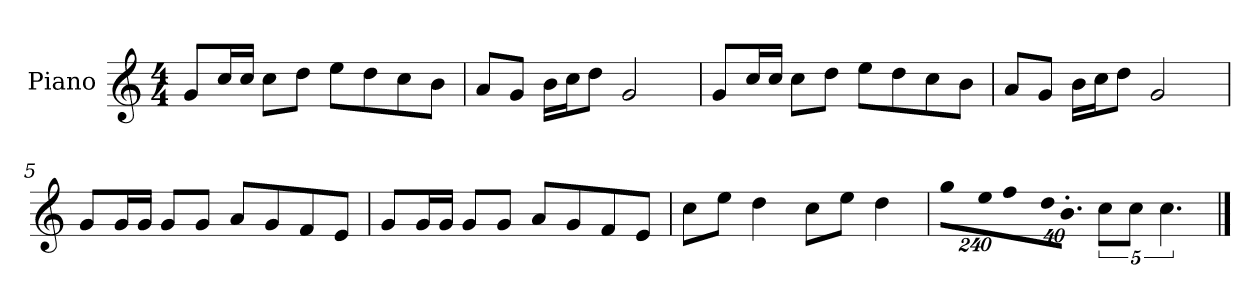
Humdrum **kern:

**kern
*part1
*staff1
*I"Piano
*I'P-no
*clefG2
*k[]
*M4/4
*MM90
=1
8g/L
16cc/L
16cc/JJ
8cc\L
8dd\J
8ee\L
8dd\
8cc\
8b\J
=2
8a/L
8g/J
16b\LL
16cc\J
8dd\J
2g/
=3
8g/L
16cc/L
16cc/JJ
8cc\L
8dd\J
8ee\L
8dd\
8cc\
8b\J
=4
8a/L
8g/J
16b\LL
16cc\J
8dd\J
2g/
=5
8g/L
16g/L
16g/JJ
8g/L
8g/J
8a/L
8g/
8f/
8e/J
!!LO:LB:g=z
=6
8g/L
16g/L
16g/JJ
8g/L
8g/J
8a/L
8g/
8f/
8e/J
=7
8cc\L
8ee\J
4dd\
8cc\L
8ee\J
4dd\
=8
*Xbrackettup
!LO:N:vis=8
960%137gg\L
!LO:N:vis=16
1920%137ee\K
!LO:N:vis=8
960%137ff\
!LO:N:vis=32
640%23dd\KL
!LO:N:vis=16.
960%103b'\JJ
*brackettup
10cc\L
10cc\J
5.cc\
==
*-
